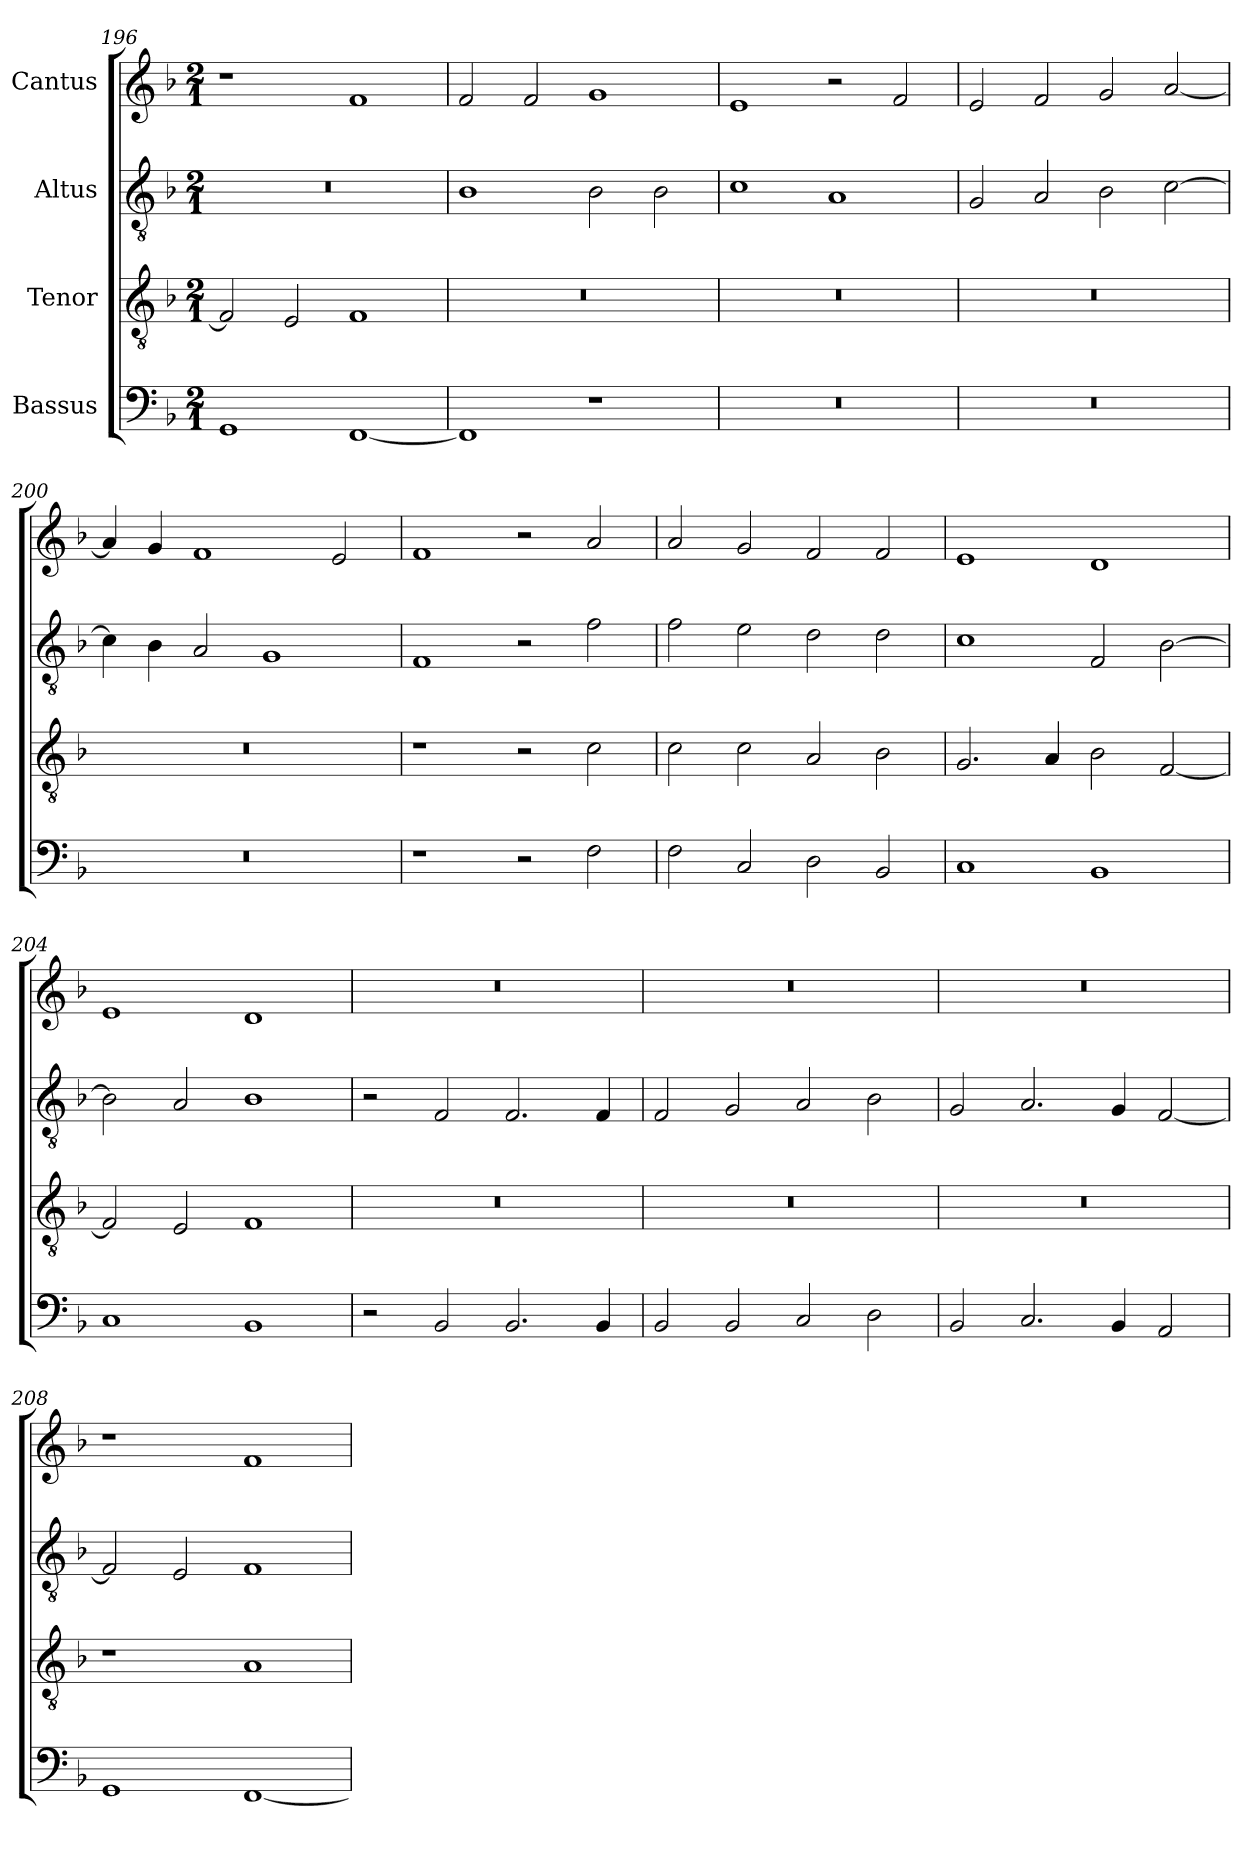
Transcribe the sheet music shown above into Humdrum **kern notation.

**kern	**kern	**kern	**kern
*part4	*part3	*part2	*part1
*staff4	*staff3	*staff2	*staff1
*I"Bassus	*I"Tenor	*I"Altus	*I"Cantus
*clefF4	*clefGv2	*clefGv2	*clefG2
*	*ITrd7c12	*ITrd7c12	*
*k[b-]	*k[b-]	*k[b-]	*k[b-]
*F:	*F:	*F:	*F:
*M2/1	*M2/1	*M2/1	*M2/1
=196	=196	=196	=196
!	!	!LO:N:vis=1	!
1GGi	2FFi/]	0r	1r
.	2EEi/	.	.
[<1FFi	1FFi	.	1fi
=197	=197	=197	=197
!	!LO:N:vis=1	!	!
1FFi]	0r	1BB-i	2fi/
.	.	.	2fi/
1r	.	2BB-i\	1gi
.	.	2BB-i\	.
=198	=198	=198	=198
!LO:N:vis=1	!LO:N:vis=1	!	!
0r	0r	1Ci	1ei
.	.	1AAi	2r
.	.	.	2fi/
=199	=199	=199	=199
!LO:N:vis=1	!LO:N:vis=1	!	!
0r	0r	2GGi/	2ei/
.	.	2AAi/	2fi/
.	.	2BB-i\	2gi/
.	.	[>2Ci\	[<2ai/
=200	=200	=200	=200
!LO:N:vis=1	!LO:N:vis=1	!	!
0r	0r	4Ci\]	4ai/]
.	.	4BB-i\	4gi/
.	.	2AAi/	1fi
.	.	1GGi	.
.	.	.	2ei/
!!LO:LB:g=z
=201	=201	=201	=201
1r	1r	1FFi	1fi
2r	2r	2r	2r
2Fi\	2Ci\	2Fi\	2ai/
=202	=202	=202	=202
2Fi\	2Ci\	2Fi\	2ai/
2Ci/	2Ci\	2Ei\	2gi/
2Di\	2AAi/	2Di\	2fi/
2BB-i/	2BB-i\	2Di\	2fi/
=203	=203	=203	=203
1Ci	2.GGi/	1Ci	1ei
.	4AAi/	.	.
1BB-i	2BB-i\	2FFi/	1di
.	[<2FFi/	[>2BB-i\	.
=204	=204	=204	=204
1Ci	2FFi/]	2BB-i\]	1ei
.	2EEi/	2AAi/	.
1BB-i	1FFi	1BB-i	1di
=205	=205	=205	=205
!	!LO:N:vis=1	!	!LO:N:vis=1
2r	0r	2r	0r
2BB-i/	.	2FFi/	.
2.BB-i/	.	2.FFi/	.
4BB-i/	.	4FFi/	.
=206	=206	=206	=206
!	!LO:N:vis=1	!	!LO:N:vis=1
2BB-i/	0r	2FFi/	0r
2BB-i/	.	2GGi/	.
2Ci/	.	2AAi/	.
2Di\	.	2BB-i\	.
!!LO:PB:g=z
=207	=207	=207	=207
!	!LO:N:vis=1	!	!LO:N:vis=1
2BB-i/	0r	2GGi/	0r
2.Ci/	.	2.AAi/	.
4BB-i/	.	4GGi/	.
2AAi/	.	[<2FFi/	.
=208	=208	=208	=208
1GGi	1r	2FFi/]	1r
.	.	2EEi/	.
[<1FFi	1AAi	1FFi	1fi
=	=	=	=
*-	*-	*-	*-
